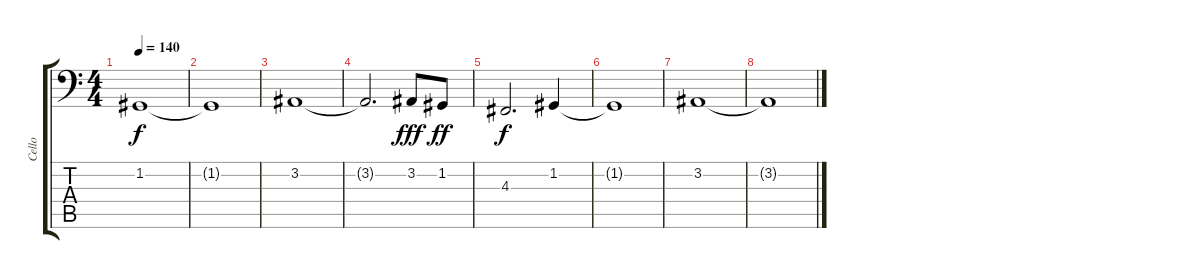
\track ("Cello" "Cello") {mute instrument cello}
\staff {score tabs}
\tuning (C3 G2 D2 A1 E1 B0) {hide}
\ts (4 4)
\tempo 140
\clef f4
\ks c
1.2.1{dy f} |
1.2{t}.1 |
3.2.1 |
3.2{t}.2{d} 3.2.8{dy fff} 1.2.8{dy ff} |
4.3.2{d dy f} 1.2.4 |
1.2{t}.1 |
3.2.1 |
3.2{t}.1
